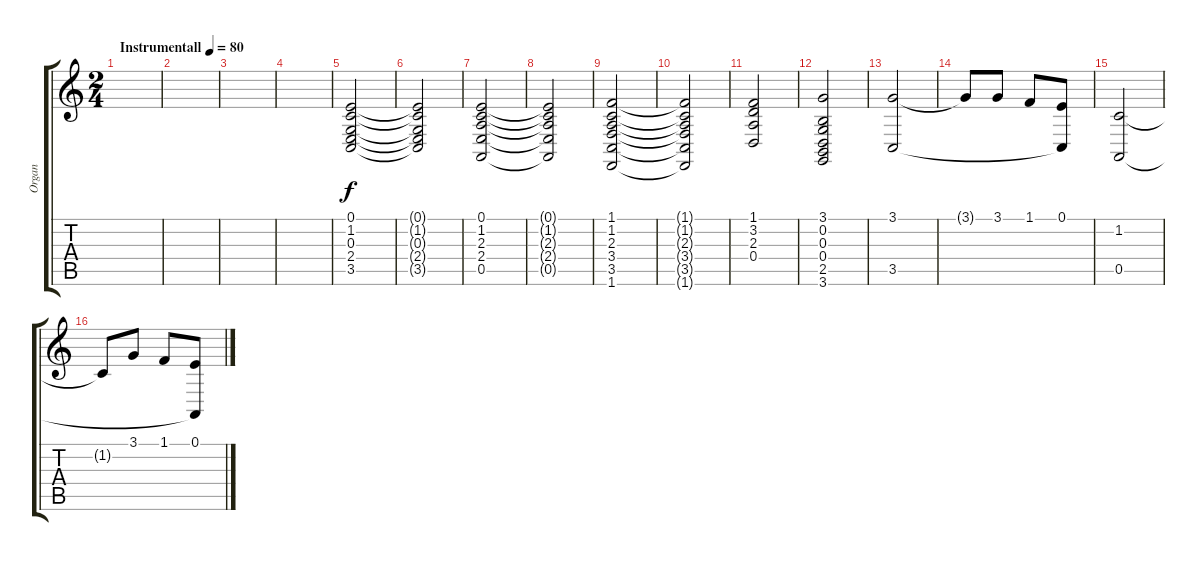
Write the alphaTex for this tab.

\track ("Organ" "Organ") {instrument stringensemble1}
\staff {score tabs}
\tuning (E4 B3 G3 D3 A2 E2) {hide}
\ts (2 4)
\tempo (80 "Instrumentall")
\clef g2
\ks aminor
|
|
|
|
(0.1 1.2 0.3 2.4 3.5).2{volume 6} |
(0.1{t} 1.2{t} 0.3{t} 2.4{t} 3.5{t}).2 |
(0.1 1.2 2.3 2.4 0.5).2 |
(0.1{t} 1.2{t} 2.3{t} 2.4{t} 0.5{t}).2 |
(1.1 1.2 2.3 3.4 3.5 1.6).2 |
(1.1{t} 1.2{t} 2.3{t} 3.4{t} 3.5{t} 1.6{t}).2 |
(1.1 3.2 2.3 0.4).2 |
(3.1 0.2 0.3 0.4 2.5 3.6).2 |
(3.1 3.5).2{volume 9} |
3.1{t}.8 3.1.8 1.1.8 (0.1 3.5{t}).8 |
(1.2 0.5).2 |
1.2{t}.8 3.1.8 1.1.8 (0.1 0.5{t}).8
